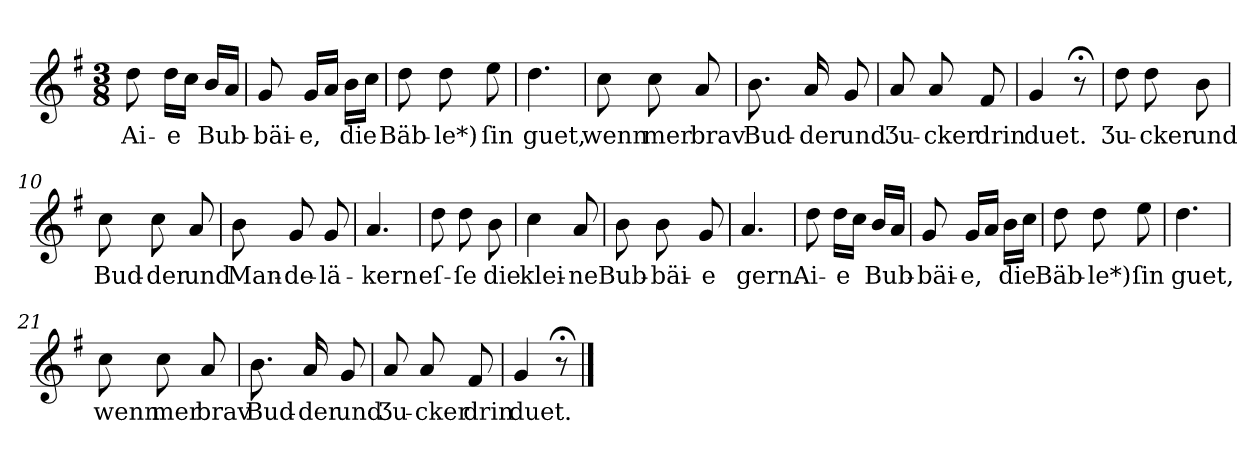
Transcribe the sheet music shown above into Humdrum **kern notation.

**kern	**text
*part1	*part1
*staff1	*staff1
*clefG2	*
*k[f#]	*
*G:	*
*M3/8	*
=1	=1
8dd	Ai-
16ddLL	-e
16ccJJ	.
16bLL	Bub-
16aJJ	.
=2	=2
8g	-bäi-
16gLL	-e,
16aJJ	.
16bLL	die
16ccJJ	.
=3	=3
8dd	Bäb-
8dd	-le*)
8ee	ſin
=4	=4
4.dd	guet,
=5	=5
8cc	wenn
8cc	mer
8a	brav
=6	=6
8.b	Bud-
16a	-der
8g	und
=7	=7
8a	Ʒu-
8a	-cker
8f#	drin
=8	=8
4g	duet.
8r;<	.
=9	=9
8dd	Ʒu-
8dd	-cker
8b	und
=10	=10
8cc	Bud-
8cc	-der
8a	und
=11	=11
8b	Man-
8g	-de-
8g	-lä-
=12	=12
4.a	-kern
=13	=13
8dd	eſ-
8dd	-ſe
8b	die
=14	=14
4cc	klei-
8a	-ne
=15	=15
8b	Bub-
8b	-bäi-
8g	-e
=16	=16
4.a	gern.
=17	=17
8dd	Ai-
16ddLL	-e
16ccJJ	.
16bLL	Bub-
16aJJ	.
=18	=18
8g	-bäi-
16gLL	-e,
16aJJ	.
16bLL	die
16ccJJ	.
=19	=19
8dd	Bäb-
8dd	-le*)
8ee	ſin
=20	=20
4.dd	guet,
=21	=21
8cc	wenn
8cc	mer
8a	brav
=22	=22
8.b	Bud-
16a	-der
8g	und
=23	=23
8a	Ʒu-
8a	-cker
8f#	drin
=24	=24
4g	duet.
8r;<	.
==	==
*-	*-
